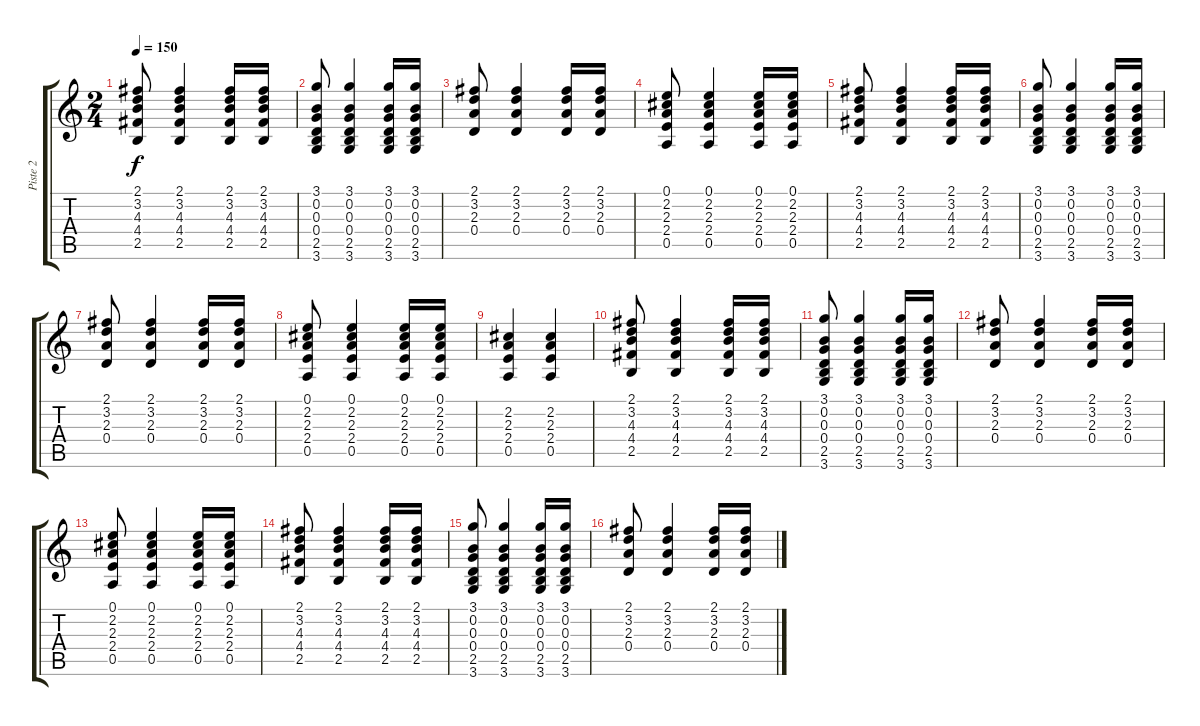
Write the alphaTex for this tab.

\track ("Piste 2" "Piste 2") {instrument acousticguitarsteel}
\staff {score tabs}
\tuning (E4 B3 G3 D3 A2 E2) {hide}
\ts (2 4)
\tempo 150
\clef g2
\ks c
(2.1 3.2 4.3 4.4 2.5).8{dy f} (2.1 3.2 4.3 4.4 2.5).4 (2.1 3.2 4.3 4.4 2.5).16 (2.1 3.2 4.3 4.4 2.5).16 |
(3.1 0.2 0.3 0.4 2.5 3.6).8 (3.1 0.2 0.3 0.4 2.5 3.6).4 (3.1 0.2 0.3 0.4 2.5 3.6).16 (3.1 0.2 0.3 0.4 2.5 3.6).16 |
(2.1 3.2 2.3 0.4).8 (2.1 3.2 2.3 0.4).4 (2.1 3.2 2.3 0.4).16 (2.1 3.2 2.3 0.4).16 |
(0.1 2.2 2.3 2.4 0.5).8 (0.1 2.2 2.3 2.4 0.5).4 (0.1 2.2 2.3 2.4 0.5).16 (0.1 2.2 2.3 2.4 0.5).16 |
(2.1 3.2 4.3 4.4 2.5).8 (2.1 3.2 4.3 4.4 2.5).4 (2.1 3.2 4.3 4.4 2.5).16 (2.1 3.2 4.3 4.4 2.5).16 |
(3.1 0.2 0.3 0.4 2.5 3.6).8 (3.1 0.2 0.3 0.4 2.5 3.6).4 (3.1 0.2 0.3 0.4 2.5 3.6).16 (3.1 0.2 0.3 0.4 2.5 3.6).16 |
(2.1 3.2 2.3 0.4).8 (2.1 3.2 2.3 0.4).4 (2.1 3.2 2.3 0.4).16 (2.1 3.2 2.3 0.4).16 |
(0.1 2.2 2.3 2.4 0.5).8 (0.1 2.2 2.3 2.4 0.5).4 (0.1 2.2 2.3 2.4 0.5).16 (0.1 2.2 2.3 2.4 0.5).16 |
(2.2 2.3 2.4 0.5).4 (2.2 2.3 2.4 0.5).4 |
(2.1 3.2 4.3 4.4 2.5).8 (2.1 3.2 4.3 4.4 2.5).4 (2.1 3.2 4.3 4.4 2.5).16 (2.1 3.2 4.3 4.4 2.5).16 |
(3.1 0.2 0.3 0.4 2.5 3.6).8 (3.1 0.2 0.3 0.4 2.5 3.6).4 (3.1 0.2 0.3 0.4 2.5 3.6).16 (3.1 0.2 0.3 0.4 2.5 3.6).16 |
(2.1 3.2 2.3 0.4).8 (2.1 3.2 2.3 0.4).4 (2.1 3.2 2.3 0.4).16 (2.1 3.2 2.3 0.4).16 |
(0.1 2.2 2.3 2.4 0.5).8 (0.1 2.2 2.3 2.4 0.5).4 (0.1 2.2 2.3 2.4 0.5).16 (0.1 2.2 2.3 2.4 0.5).16 |
(2.1 3.2 4.3 4.4 2.5).8 (2.1 3.2 4.3 4.4 2.5).4 (2.1 3.2 4.3 4.4 2.5).16 (2.1 3.2 4.3 4.4 2.5).16 |
(3.1 0.2 0.3 0.4 2.5 3.6).8 (3.1 0.2 0.3 0.4 2.5 3.6).4 (3.1 0.2 0.3 0.4 2.5 3.6).16 (3.1 0.2 0.3 0.4 2.5 3.6).16 |
(2.1 3.2 2.3 0.4).8 (2.1 3.2 2.3 0.4).4 (2.1 3.2 2.3 0.4).16 (2.1 3.2 2.3 0.4).16
